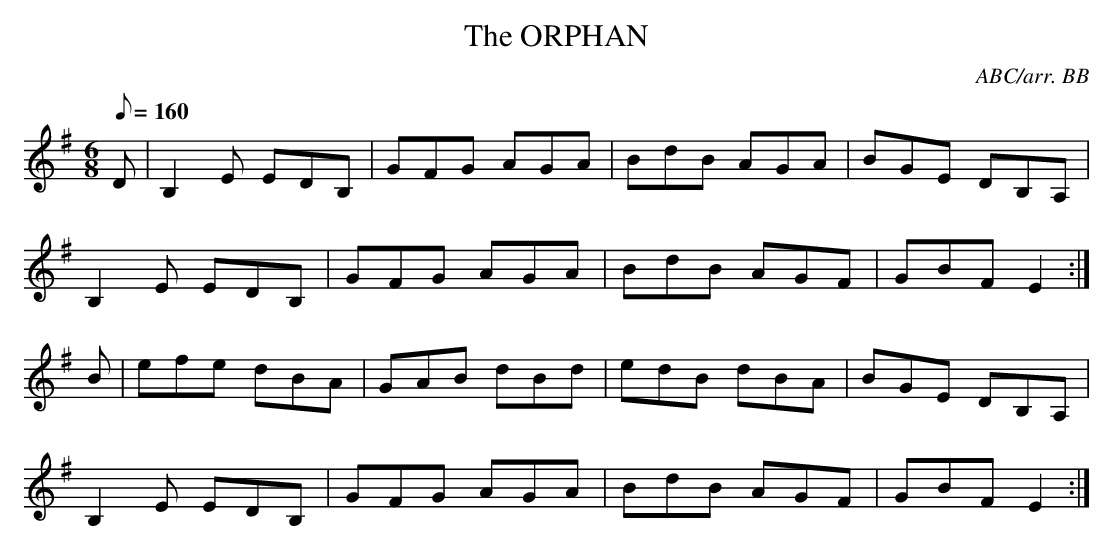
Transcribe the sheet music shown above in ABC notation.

X:1
T:The ORPHAN
C:ABC/arr. BB
L:1/8
M:6/8
Q:160
K:Em
D|B,2E EDB,|GFG AGA|BdB AGA|BGE DB,A,|
B,2E EDB,|GFG AGA|BdB AGF|GBF E2 :|
B|efe dBA|GAB dBd|edB dBA|BGE DB,A,|
B,2E EDB,|GFG AGA|BdB AGF|GBF E2 :|
